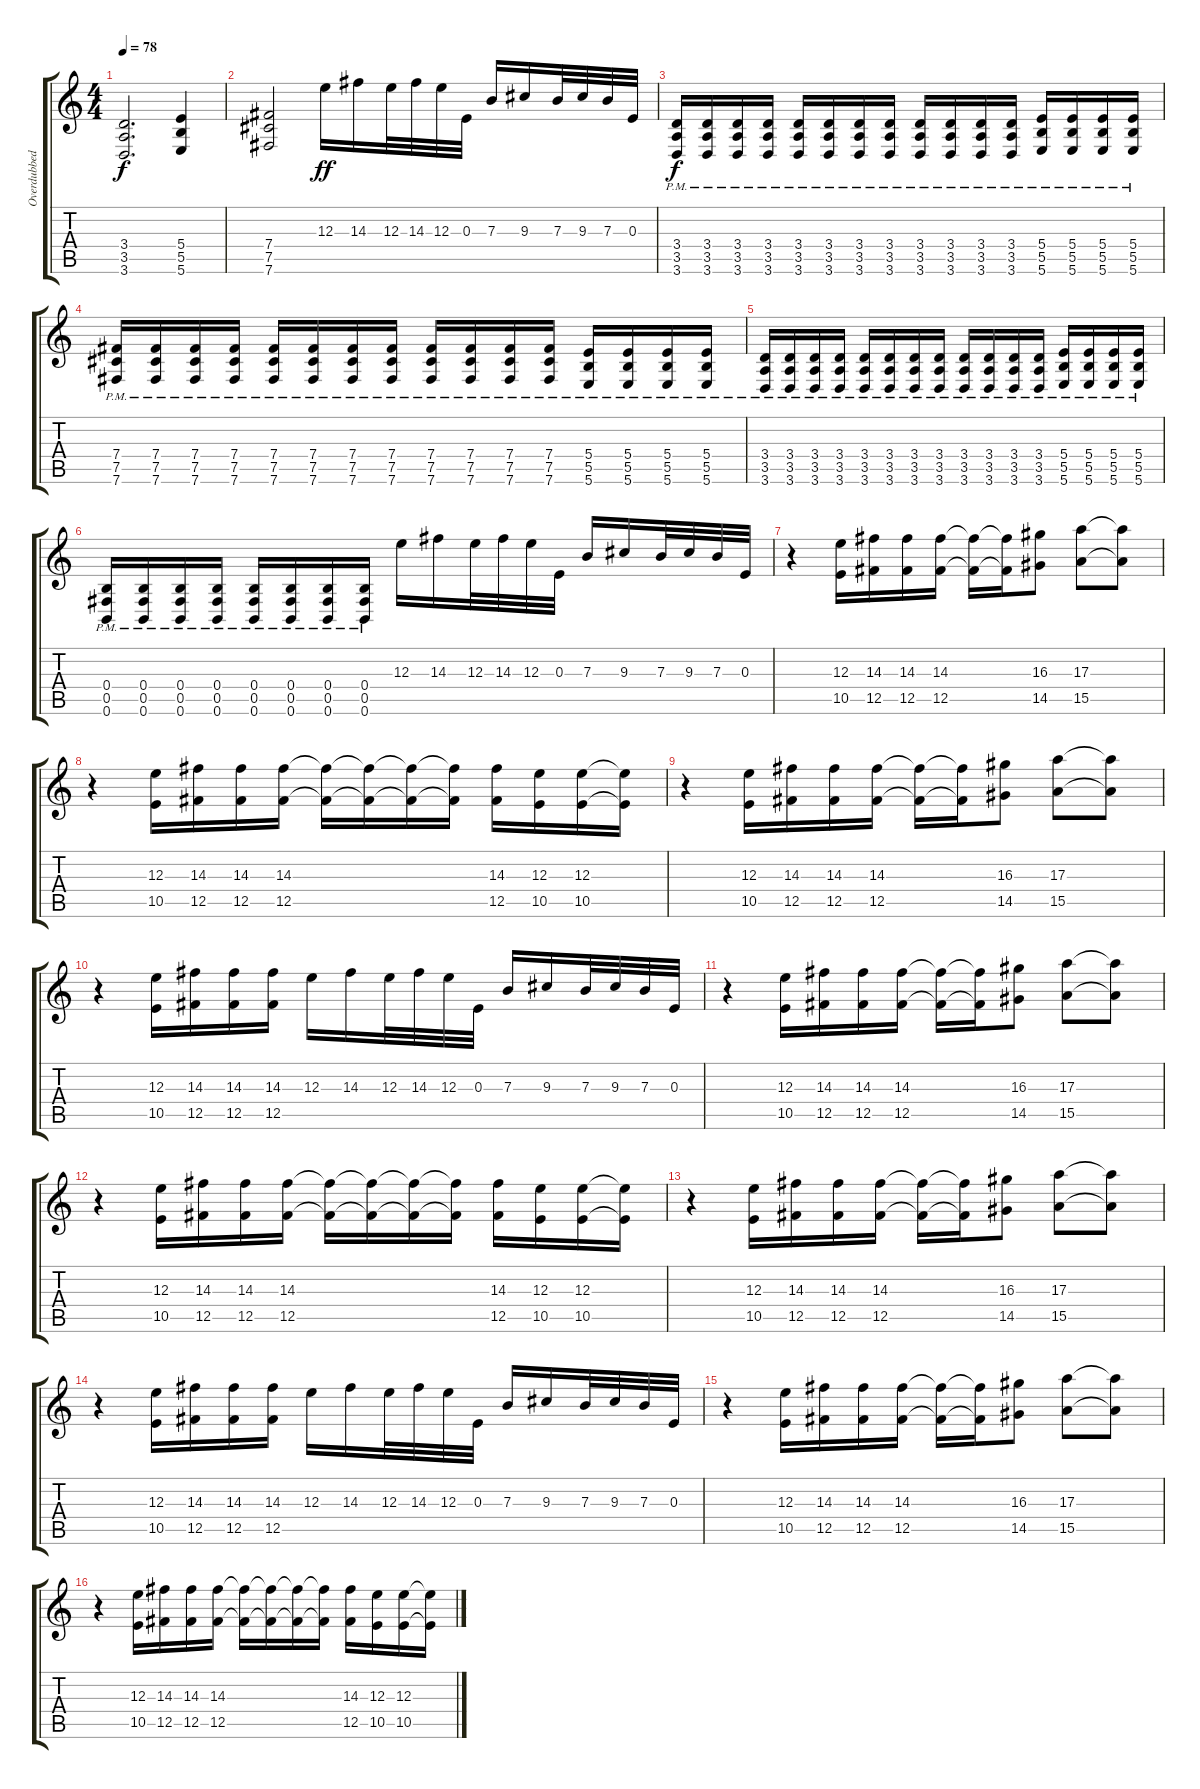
\track ("Overdubbed Left Guitar" "Overdubbed") {instrument distortionguitar}
\staff {score tabs}
\tuning (Db4 Ab3 E3 B2 Gb2 B1) {hide}
\ts (4 4)
\tempo 78
\clef g2
\ks c
(3.4 3.5 3.6).2{d dy f} (5.4 5.5 5.6).4 |
(7.4 7.5 7.6).2 12.3.16{dy ff} 14.3.16 12.3.32 14.3.32 12.3.32 0.3.32 7.3.16 9.3.16 7.3.32 9.3.32 7.3.32 0.3.32 |
(3.4{pm} 3.5{pm} 3.6{pm}).16{dy f} (3.4{pm} 3.5{pm} 3.6{pm}).16 (3.4{pm} 3.5{pm} 3.6{pm}).16 (3.4{pm} 3.5{pm} 3.6{pm}).16 (3.4{pm} 3.5{pm} 3.6{pm}).16 (3.4{pm} 3.5{pm} 3.6{pm}).16 (3.4{pm} 3.5{pm} 3.6{pm}).16 (3.4{pm} 3.5{pm} 3.6{pm}).16 (3.4{pm} 3.5{pm} 3.6{pm}).16 (3.4{pm} 3.5{pm} 3.6{pm}).16 (3.4{pm} 3.5{pm} 3.6{pm}).16 (3.4{pm} 3.5{pm} 3.6{pm}).16 (5.4{pm} 5.5{pm} 5.6{pm}).16 (5.4{pm} 5.5{pm} 5.6{pm}).16 (5.4{pm} 5.5{pm} 5.6{pm}).16 (5.4{pm} 5.5{pm} 5.6{pm}).16 |
(7.4{pm} 7.5{pm} 7.6{pm}).16 (7.4{pm} 7.5{pm} 7.6{pm}).16 (7.4{pm} 7.5{pm} 7.6{pm}).16 (7.4{pm} 7.5{pm} 7.6{pm}).16 (7.4{pm} 7.5{pm} 7.6{pm}).16 (7.4{pm} 7.5{pm} 7.6{pm}).16 (7.4{pm} 7.5{pm} 7.6{pm}).16 (7.4{pm} 7.5{pm} 7.6{pm}).16 (7.4{pm} 7.5{pm} 7.6{pm}).16 (7.4{pm} 7.5{pm} 7.6{pm}).16 (7.4{pm} 7.5{pm} 7.6{pm}).16 (7.4{pm} 7.5{pm} 7.6{pm}).16 (5.4{pm} 5.5{pm} 5.6{pm}).16 (5.4{pm} 5.5{pm} 5.6{pm}).16 (5.4{pm} 5.5{pm} 5.6{pm}).16 (5.4{pm} 5.5{pm} 5.6{pm}).16 |
(3.4{pm} 3.5{pm} 3.6{pm}).16 (3.4{pm} 3.5{pm} 3.6{pm}).16 (3.4{pm} 3.5{pm} 3.6{pm}).16 (3.4{pm} 3.5{pm} 3.6{pm}).16 (3.4{pm} 3.5{pm} 3.6{pm}).16 (3.4{pm} 3.5{pm} 3.6{pm}).16 (3.4{pm} 3.5{pm} 3.6{pm}).16 (3.4{pm} 3.5{pm} 3.6{pm}).16 (3.4{pm} 3.5{pm} 3.6{pm}).16 (3.4{pm} 3.5{pm} 3.6{pm}).16 (3.4{pm} 3.5{pm} 3.6{pm}).16 (3.4{pm} 3.5{pm} 3.6{pm}).16 (5.4{pm} 5.5{pm} 5.6{pm}).16 (5.4{pm} 5.5{pm} 5.6{pm}).16 (5.4{pm} 5.5{pm} 5.6{pm}).16 (5.4{pm} 5.5{pm} 5.6{pm}).16 |
(0.4{pm} 0.5{pm} 0.6{pm}).16 (0.4{pm} 0.5{pm} 0.6{pm}).16 (0.4{pm} 0.5{pm} 0.6{pm}).16 (0.4{pm} 0.5{pm} 0.6{pm}).16 (0.4{pm} 0.5{pm} 0.6{pm}).16 (0.4{pm} 0.5{pm} 0.6{pm}).16 (0.4{pm} 0.5{pm} 0.6{pm}).16 (0.4{pm} 0.5{pm} 0.6{pm}).16 12.3.16 14.3.16 12.3.32 14.3.32 12.3.32 0.3.32 7.3.16 9.3.16 7.3.32 9.3.32 7.3.32 0.3.32 |
r.4 (12.3 10.5).16 (14.3 12.5).16 (14.3 12.5).16 (14.3 12.5).16 (14.3{t} 12.5{t}).16 (14.3{t} 12.5{t}).16 (16.3 14.5).8 (17.3 15.5).8 (17.3{t} 15.5{t}).8 |
r.4 (12.3 10.5).16 (14.3 12.5).16 (14.3 12.5).16 (14.3 12.5).16 (14.3{t} 12.5{t}).16 (14.3{t} 12.5{t}).16 (14.3{t} 12.5{t}).16 (14.3{t} 12.5{t}).16 (14.3 12.5).16 (12.3 10.5).16 (12.3 10.5).16 (12.3{t} 10.5{t}).16 |
r.4 (12.3 10.5).16 (14.3 12.5).16 (14.3 12.5).16 (14.3 12.5).16 (14.3{t} 12.5{t}).16 (14.3{t} 12.5{t}).16 (16.3 14.5).8 (17.3 15.5).8 (17.3{t} 15.5{t}).8 |
r.4 (12.3 10.5).16 (14.3 12.5).16 (14.3 12.5).16 (14.3 12.5).16 12.3.16 14.3.16 12.3.32 14.3.32 12.3.32 0.3.32 7.3.16 9.3.16 7.3.32 9.3.32 7.3.32 0.3.32 |
r.4 (12.3 10.5).16 (14.3 12.5).16 (14.3 12.5).16 (14.3 12.5).16 (14.3{t} 12.5{t}).16 (14.3{t} 12.5{t}).16 (16.3 14.5).8 (17.3 15.5).8 (17.3{t} 15.5{t}).8 |
r.4 (12.3 10.5).16 (14.3 12.5).16 (14.3 12.5).16 (14.3 12.5).16 (14.3{t} 12.5{t}).16 (14.3{t} 12.5{t}).16 (14.3{t} 12.5{t}).16 (14.3{t} 12.5{t}).16 (14.3 12.5).16 (12.3 10.5).16 (12.3 10.5).16 (12.3{t} 10.5{t}).16 |
r.4 (12.3 10.5).16 (14.3 12.5).16 (14.3 12.5).16 (14.3 12.5).16 (14.3{t} 12.5{t}).16 (14.3{t} 12.5{t}).16 (16.3 14.5).8 (17.3 15.5).8 (17.3{t} 15.5{t}).8 |
r.4 (12.3 10.5).16 (14.3 12.5).16 (14.3 12.5).16 (14.3 12.5).16 12.3.16 14.3.16 12.3.32 14.3.32 12.3.32 0.3.32 7.3.16 9.3.16 7.3.32 9.3.32 7.3.32 0.3.32 |
r.4 (12.3 10.5).16 (14.3 12.5).16 (14.3 12.5).16 (14.3 12.5).16 (14.3{t} 12.5{t}).16 (14.3{t} 12.5{t}).16 (16.3 14.5).8 (17.3 15.5).8 (17.3{t} 15.5{t}).8 |
r.4 (12.3 10.5).16 (14.3 12.5).16 (14.3 12.5).16 (14.3 12.5).16 (14.3{t} 12.5{t}).16 (14.3{t} 12.5{t}).16 (14.3{t} 12.5{t}).16 (14.3{t} 12.5{t}).16 (14.3 12.5).16 (12.3 10.5).16 (12.3 10.5).16 (12.3{t} 10.5{t}).16
